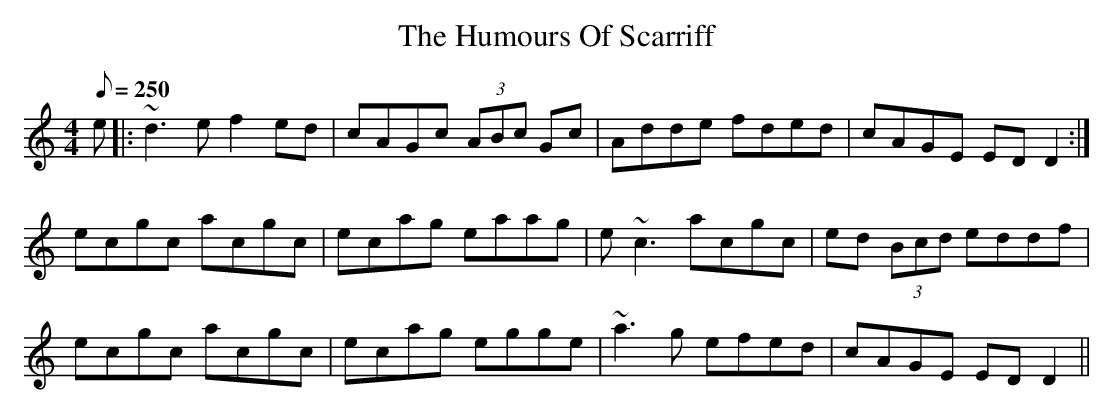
X:1
T:Humours Of Scarriff, The
M:4/4
L:1/8
Q:250
K:C
e|:~d3e f2ed|cAGc (3ABc Gc|Adde fded|cAGE EDD2:|
!ecgc acgc|ecag eaag|e~c3 acgc|ed (3Bcd eddf|
!ecgc acgc|ecag egge|~a3g efed|cAGE EDD2||
